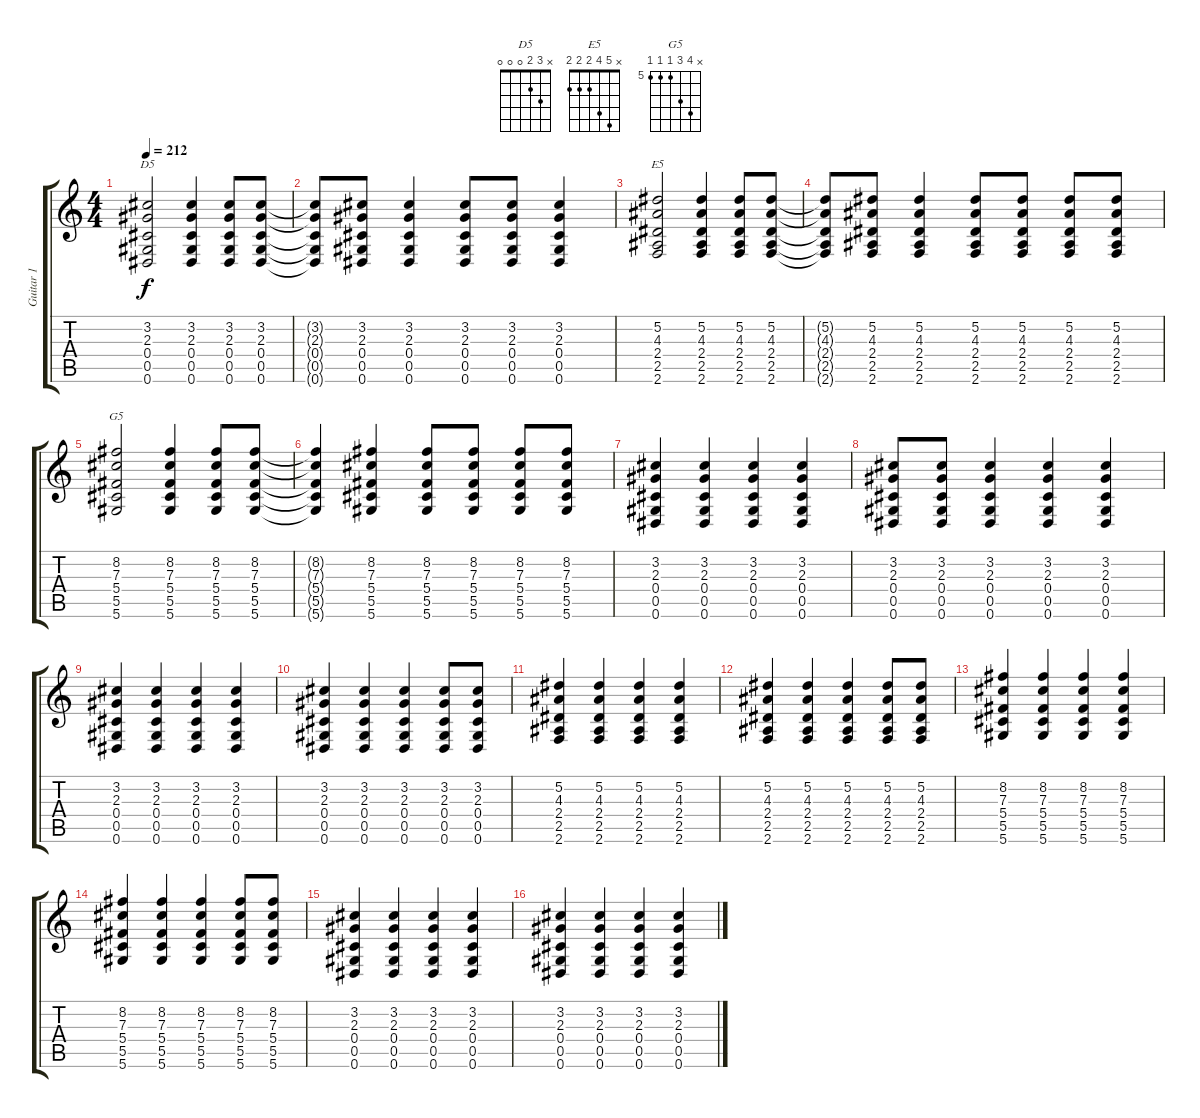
\track ("Guitar 1" "Guitar 1") {instrument distortionguitar}
\staff {score tabs}
\tuning (Db4 Bb3 Gb3 Db3 Ab2 Eb2) {hide}
\chord ("D5" x 3 2 0 0 0)
\chord ("E5" x 5 4 2 2 2)
\chord ("G5" x 8 7 5 5 5) {firstfret 5}
\ts (4 4)
\tempo 212
\clef g2
\ks c
(3.2 2.3 0.4 0.5 0.6).2{ch "D5" dy f} (3.2 2.3 0.4 0.5 0.6).4 (3.2 2.3 0.4 0.5 0.6).8 (3.2 2.3 0.4 0.5 0.6).8 |
(3.2{t} 2.3{t} 0.4{t} 0.5{t} 0.6{t}).8 (3.2 2.3 0.4 0.5 0.6).8 (3.2 2.3 0.4 0.5 0.6).4 (3.2 2.3 0.4 0.5 0.6).8 (3.2 2.3 0.4 0.5 0.6).8 (3.2 2.3 0.4 0.5 0.6).4 |
(5.2 4.3 2.4 2.5 2.6).2{ch "E5"} (5.2 4.3 2.4 2.5 2.6).4 (5.2 4.3 2.4 2.5 2.6).8 (5.2 4.3 2.4 2.5 2.6).8 |
(5.2{t} 4.3{t} 2.4{t} 2.5{t} 2.6{t}).8 (5.2 4.3 2.4 2.5 2.6).8 (5.2 4.3 2.4 2.5 2.6).4 (5.2 4.3 2.4 2.5 2.6).8 (5.2 4.3 2.4 2.5 2.6).8 (5.2 4.3 2.4 2.5 2.6).8 (5.2 4.3 2.4 2.5 2.6).8 |
(8.2 7.3 5.4 5.5 5.6).2{ch "G5"} (8.2 7.3 5.4 5.5 5.6).4 (8.2 7.3 5.4 5.5 5.6).8 (8.2 7.3 5.4 5.5 5.6).8 |
(8.2{t} 7.3{t} 5.4{t} 5.5{t} 5.6{t}).4 (8.2 7.3 5.4 5.5 5.6).4 (8.2 7.3 5.4 5.5 5.6).8 (8.2 7.3 5.4 5.5 5.6).8 (8.2 7.3 5.4 5.5 5.6).8 (8.2 7.3 5.4 5.5 5.6).8 |
(3.2 2.3 0.4 0.5 0.6).4 (3.2 2.3 0.4 0.5 0.6).4 (3.2 2.3 0.4 0.5 0.6).4 (3.2 2.3 0.4 0.5 0.6).4 |
(3.2 2.3 0.4 0.5 0.6).8 (3.2 2.3 0.4 0.5 0.6).8 (3.2 2.3 0.4 0.5 0.6).4 (3.2 2.3 0.4 0.5 0.6).4 (3.2 2.3 0.4 0.5 0.6).4 |
(3.2 2.3 0.4 0.5 0.6).4 (3.2 2.3 0.4 0.5 0.6).4 (3.2 2.3 0.4 0.5 0.6).4 (3.2 2.3 0.4 0.5 0.6).4 |
(3.2 2.3 0.4 0.5 0.6).4 (3.2 2.3 0.4 0.5 0.6).4 (3.2 2.3 0.4 0.5 0.6).4 (3.2 2.3 0.4 0.5 0.6).8 (3.2 2.3 0.4 0.5 0.6).8 |
(5.2 4.3 2.4 2.5 2.6).4 (5.2 4.3 2.4 2.5 2.6).4 (5.2 4.3 2.4 2.5 2.6).4 (5.2 4.3 2.4 2.5 2.6).4 |
(5.2 4.3 2.4 2.5 2.6).4 (5.2 4.3 2.4 2.5 2.6).4 (5.2 4.3 2.4 2.5 2.6).4 (5.2 4.3 2.4 2.5 2.6).8 (5.2 4.3 2.4 2.5 2.6).8 |
(8.2 7.3 5.4 5.5 5.6).4 (8.2 7.3 5.4 5.5 5.6).4 (8.2 7.3 5.4 5.5 5.6).4 (8.2 7.3 5.4 5.5 5.6).4 |
(8.2 7.3 5.4 5.5 5.6).4 (8.2 7.3 5.4 5.5 5.6).4 (8.2 7.3 5.4 5.5 5.6).4 (8.2 7.3 5.4 5.5 5.6).8 (8.2 7.3 5.4 5.5 5.6).8 |
(3.2 2.3 0.4 0.5 0.6).4 (3.2 2.3 0.4 0.5 0.6).4 (3.2 2.3 0.4 0.5 0.6).4 (3.2 2.3 0.4 0.5 0.6).4 |
(3.2 2.3 0.4 0.5 0.6).4 (3.2 2.3 0.4 0.5 0.6).4 (3.2 2.3 0.4 0.5 0.6).4 (3.2 2.3 0.4 0.5 0.6).4
